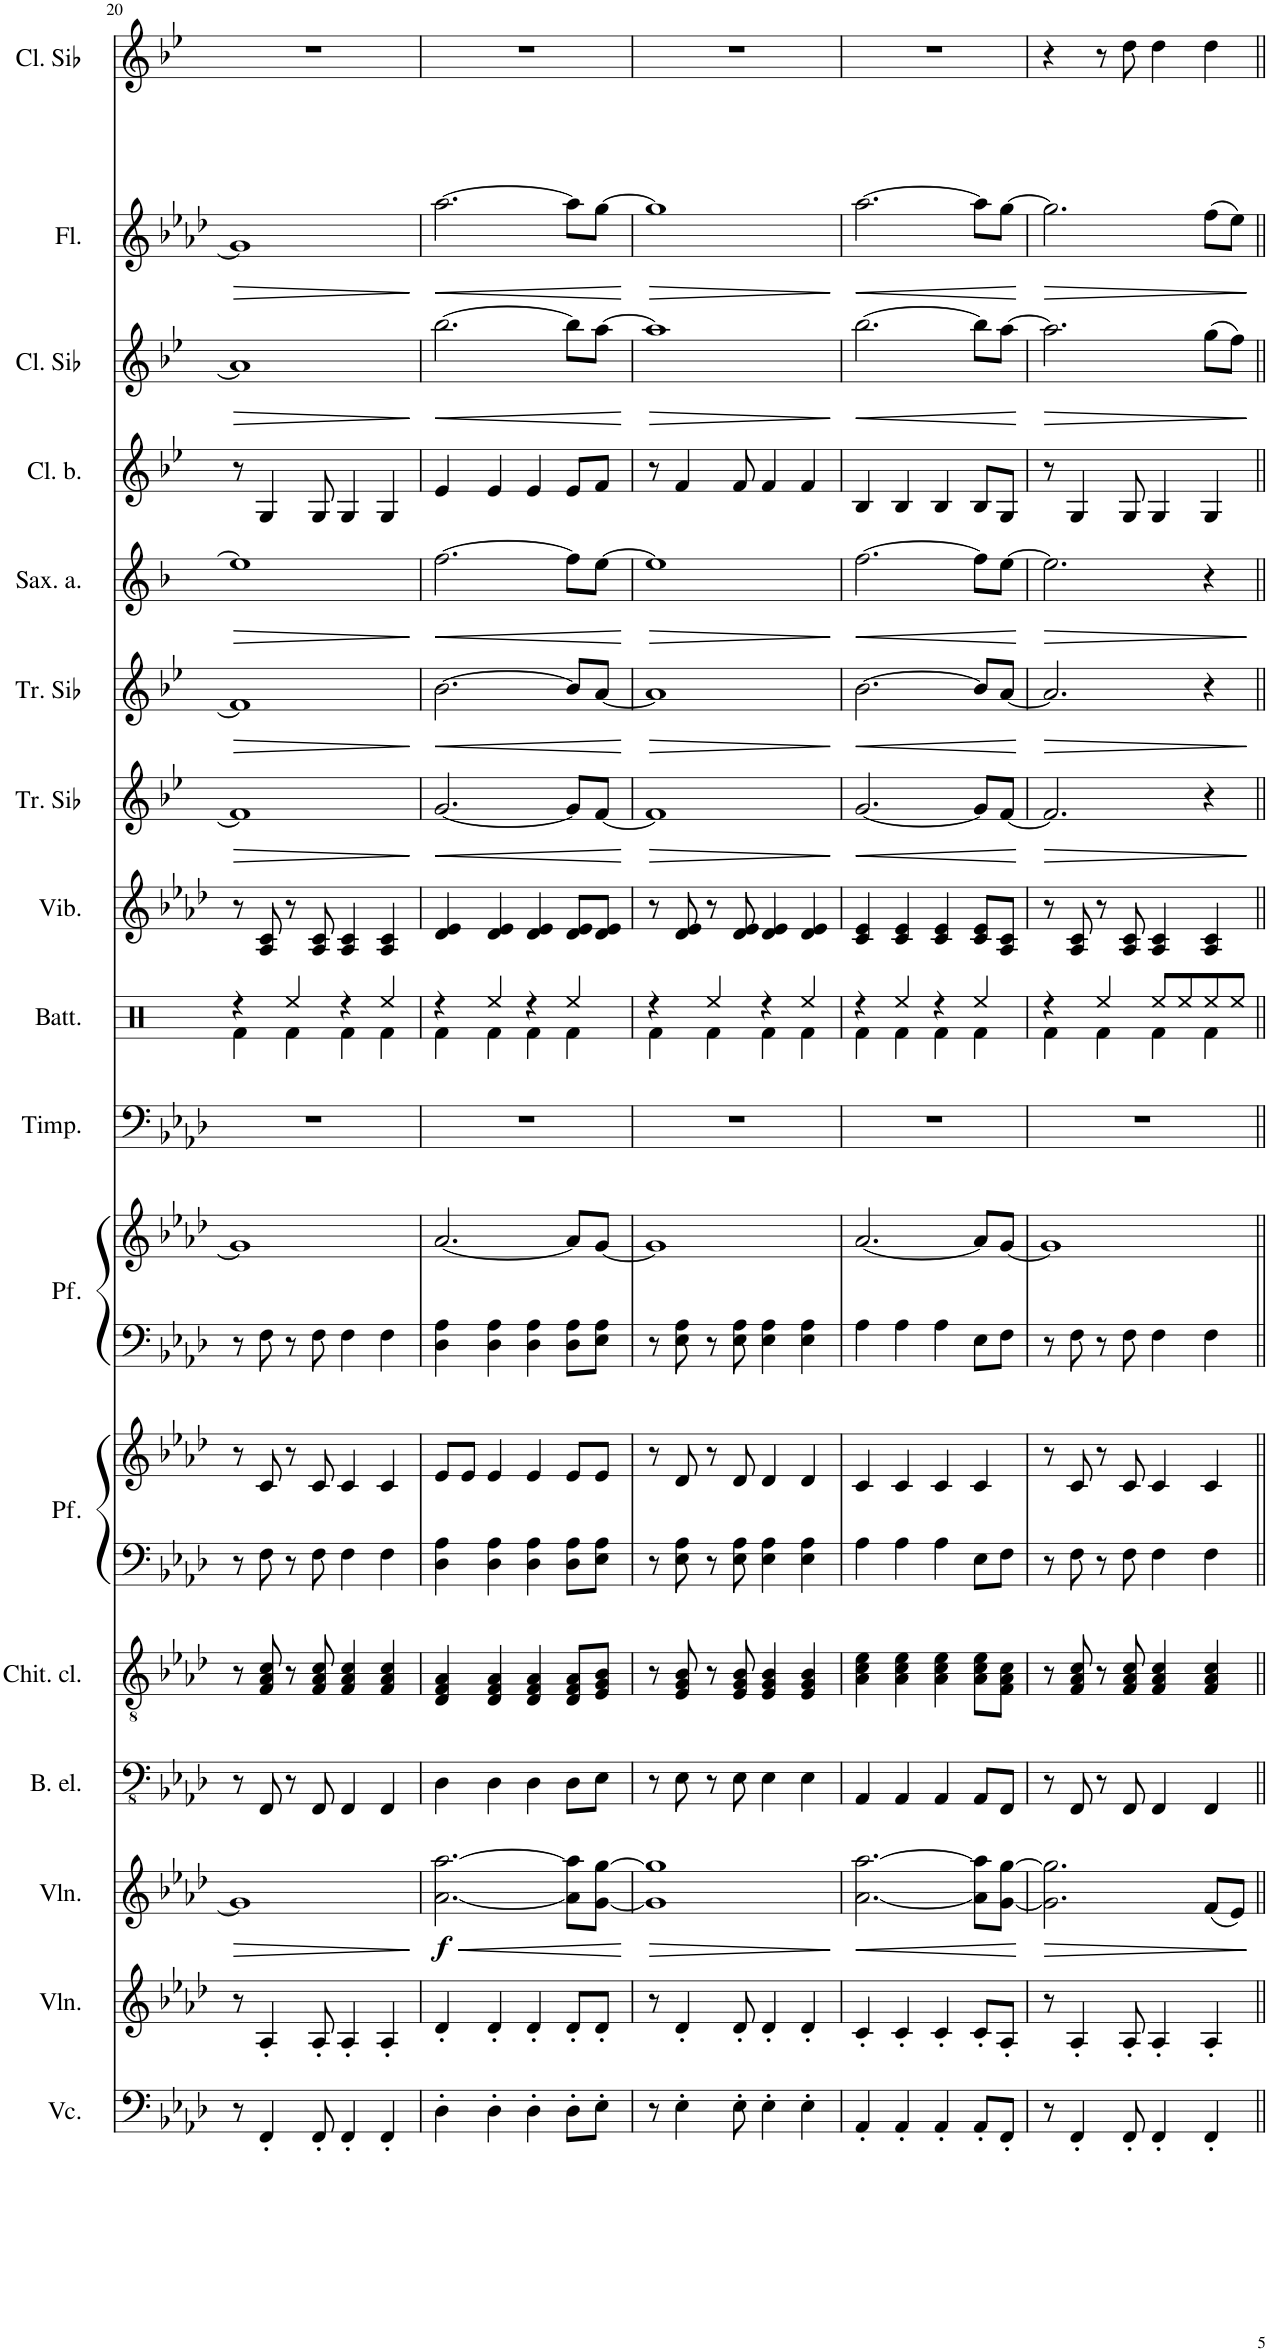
**kern	**kern	**kern	**dynam	**kern	**kern	**kern	**kern	**kern	**kern	**kern	**kern	**kern	**kern	**dynam	**kern	**dynam	**kern	**dynam	**kern	**kern	**dynam	**kern	**dynam	**kern
*part17	*part16	*part15	*part15	*part14	*part13	*part12	*part12	*part11	*part11	*part10	*part9	*part8	*part7	*part7	*part6	*part6	*part5	*part5	*part4	*part3	*part3	*part2	*part2	*part1
*staff19	*staff18	*staff17	*staff17	*staff16	*staff15	*staff14	*staff13	*staff12	*staff11	*staff10	*staff9	*staff8	*staff7	*staff7	*staff6	*staff6	*staff5	*staff5	*staff4	*staff3	*staff3	*staff2	*staff2	*staff1
*I"Violoncello	*I"Violino	*I"Violino	*	*I"Basso elettrico	*I"Chitarra acustica	*I"Piano	*	*I"Piano	*	*I"Timpani	*I"Batteria	*I"Vibrafono	*I"Tromba in Sib	*	*I"Tromba in Sib	*	*I"Sassofono contralto	*	*I"Clarinetto basso	*I"Clarinetto in Sib	*	*I"Flauto	*	*I"Clarinetto in Sib
*I'Vc.	*I'Vln.	*I'Vln.	*	*I'B. el.	*	*	*	*	*	*I'Timp.	*I'Batt.	*I'Vib.	*I'Tr. Sib	*	*I'Tr. Sib	*	*	*	*I'Cl. b.	*I'Cl. Sib	*	*I'Fl.	*	*I'Cl. Sib
!!LO:PB:g=z
*clefF4	*clefG2	*clefG2	*	*clefFv4	*clefGv2	*clefF4	*clefG2	*clefF4	*clefG2	*clefF4	*clefX	*clefG2	*clefG2	*	*clefG2	*	*clefG2	*	*clefG2	*clefG2	*	*clefG2	*	*clefG2
*	*	*	*	*	*	*	*	*	*	*	*	*	*Trd1c2	*	*Trd1c2	*	*Trd5c9	*	*Trd8c14	*Trd1c2	*	*	*	*Trd1c2
*k[b-e-a-d-]	*k[b-e-a-d-]	*k[b-e-a-d-]	*	*k[b-e-a-d-]	*k[b-e-a-d-]	*k[b-e-a-d-]	*k[b-e-a-d-]	*k[b-e-a-d-]	*k[b-e-a-d-]	*k[b-e-a-d-]	*k[]	*k[b-e-a-d-]	*k[b-e-]	*	*k[b-e-]	*	*k[b-]	*	*k[b-e-]	*k[b-e-]	*	*k[b-e-a-d-]	*	*k[b-e-]
*M4/4	*M4/4	*M4/4	*	*M4/4	*M4/4	*M4/4	*M4/4	*M4/4	*M4/4	*M4/4	*M4/4	*M4/4	*M4/4	*	*M4/4	*	*M4/4	*	*M4/4	*M4/4	*	*M4/4	*	*M4/4
=20	=20	=20	=20	=20	=20	=20	=20	=20	=20	=20	=20	=20	=20	=20	=20	=20	=20	=20	=20	=20	=20	=20	=20	=20
!	!	!	!LO:HP:b	!	!	!	!	!	!	!	!	!	!	!LO:HP:b	!	!LO:HP:b	!	!LO:HP:b	!	!	!LO:HP:b	!	!LO:HP:b	!
*	*	*	*	*	*	*	*	*	*	*	*^	*	*	*	*	*	*	*	*	*	*	*	*	*
8r	8r	1g]	>	8r	8r	8r	8r	8r	1g]	1r	4r	4Rf\	8r	1f]	>	1f]	>	1ee]	>	8r	1a]	>	1g]	>	1r
4FF'/	4A-'/	.	.	8FFF/	8F/ 8A-/ 8c/	8F\	8c/	8F\	.	.	.	.	8A-/ 8c/	.	.	.	.	.	.	4G/	.	.	.	.	.
.	.	.	.	8r	8r	8r	8r	8r	.	.	4Ree/	4Rf\	8r	.	.	.	.	.	.	.	.	.	.	.	.
8FF'/	8A-'/	.	.	8FFF/	8F/ 8A-/ 8c/	8F\	8c/	8F\	.	.	.	.	8A-/ 8c/	.	.	.	.	.	.	8G/	.	.	.	.	.
4FF'/	4A-'/	.	.	4FFF/	4F/ 4A-/ 4c/	4F\	4c/	4F\	.	.	4r	4Rf\	4A-/ 4c/	.	.	.	.	.	.	4G/	.	.	.	.	.
4FF'/	4A-'/	.	.	4FFF/	4F/ 4A-/ 4c/	4F\	4c/	4F\	.	.	4Ree/	4Rf\	4A-/ 4c/	.	.	.	.	.	.	4G/	.	.	.	.	.
*	*	*	*	*	*	*	*	*	*	*	*v	*v	*	*	*	*	*	*	*	*	*	*	*	*	*
.	.	.	]	.	.	.	.	.	.	.	.	.	.	]	.	]	.	]	.	.	]	.	]	.
=21	=21	=21	=21	=21	=21	=21	=21	=21	=21	=21	=21	=21	=21	=21	=21	=21	=21	=21	=21	=21	=21	=21	=21	=21
!	!	!	!LO:HP:b	!	!	!	!	!	!	!	!	!	!	!LO:HP:b	!	!LO:HP:b	!	!LO:HP:b	!	!	!LO:HP:b	!	!LO:HP:b	!
*	*	*	*	*	*	*	*	*	*	*	*^	*	*	*	*	*	*	*	*	*	*	*	*	*
!	!	!	!LO:DY:n=1:b	!	!	!	!	!	!	!	!	!	!	!	!	!	!	!	!	!	!	!	!	!	!
4D-'\	4d-'/	[2.a-\ [2.aa-\	< f	4DD-\	4D-/ 4F/ 4A-/	4D-\ 4A-\	8e-/L	4D-\ 4A-\	[2.a-/	1r	4r	4Rf\	4d-/ 4e-/	[2.g/	<	[2.b-\	<	[2.ff\	<	4e-/	[2.bb-\	<	[2.aa-\	<	1r
.	.	.	.	.	.	.	8e-/J	.	.	.	.	.	.	.	.	.	.	.	.	.	.	.	.	.	.
4D-'\	4d-'/	.	.	4DD-\	4D-/ 4F/ 4A-/	4D-\ 4A-\	4e-/	4D-\ 4A-\	.	.	4Ree/	4Rf\	4d-/ 4e-/	.	.	.	.	.	.	4e-/	.	.	.	.	.
4D-'\	4d-'/	.	.	4DD-\	4D-/ 4F/ 4A-/	4D-\ 4A-\	4e-/	4D-\ 4A-\	.	.	4r	4Rf\	4d-/ 4e-/	.	.	.	.	.	.	4e-/	.	.	.	.	.
8D-'\L	8d-'/L	8a-\] 8aa-\]L	.	8DD-\L	8D-/ 8F/ 8A-/L	8D-\ 8A-\L	8e-/L	8D-\ 8A-\L	8a-/L]	.	4Ree/	4Rf\	8d-/ 8e-/L	8g/L]	.	8b-/L]	.	8ff\L]	.	8e-/L	8bb-\L]	.	8aa-\L]	.	.
8E-'\J	8d-'/J	[8g\ [8gg\J	.	8EE-\J	8E-/ 8G/ 8B-/J	8E-\ 8A-\J	8e-/J	8E-\ 8A-\J	[8g/J	.	.	.	8d-/ 8e-/J	[8f/J	.	[8a/J	.	[8ee\J	.	8f/J	[8aa\J	.	[8gg\J	.	.
*	*	*	*	*	*	*	*	*	*	*	*v	*v	*	*	*	*	*	*	*	*	*	*	*	*	*
.	.	.	[	.	.	.	.	.	.	.	.	.	.	[	.	[	.	[	.	.	[	.	[	.
=22	=22	=22	=22	=22	=22	=22	=22	=22	=22	=22	=22	=22	=22	=22	=22	=22	=22	=22	=22	=22	=22	=22	=22	=22
!	!	!	!LO:HP:b	!	!	!	!	!	!	!	!	!	!	!LO:HP:b	!	!LO:HP:b	!	!LO:HP:b	!	!	!LO:HP:b	!	!LO:HP:b	!
*	*	*	*	*	*	*	*	*	*	*	*^	*	*	*	*	*	*	*	*	*	*	*	*	*
8r	8r	1g] 1gg]	>	8r	8r	8r	8r	8r	1g]	1r	4r	4Rf\	8r	1f]	>	1a]	>	1ee]	>	8r	1aa]	>	1gg]	>	1r
4E-'\	4d-'/	.	.	8EE-\	8E-/ 8G/ 8B-/	8E-\ 8A-\	8d-/	8E-\ 8A-\	.	.	.	.	8d-/ 8e-/	.	.	.	.	.	.	4f/	.	.	.	.	.
.	.	.	.	8r	8r	8r	8r	8r	.	.	4Ree/	4Rf\	8r	.	.	.	.	.	.	.	.	.	.	.	.
8E-'\	8d-'/	.	.	8EE-\	8E-/ 8G/ 8B-/	8E-\ 8A-\	8d-/	8E-\ 8A-\	.	.	.	.	8d-/ 8e-/	.	.	.	.	.	.	8f/	.	.	.	.	.
4E-'\	4d-'/	.	.	4EE-\	4E-/ 4G/ 4B-/	4E-\ 4A-\	4d-/	4E-\ 4A-\	.	.	4r	4Rf\	4d-/ 4e-/	.	.	.	.	.	.	4f/	.	.	.	.	.
4E-'\	4d-'/	.	.	4EE-\	4E-/ 4G/ 4B-/	4E-\ 4A-\	4d-/	4E-\ 4A-\	.	.	4Ree/	4Rf\	4d-/ 4e-/	.	.	.	.	.	.	4f/	.	.	.	.	.
*	*	*	*	*	*	*	*	*	*	*	*v	*v	*	*	*	*	*	*	*	*	*	*	*	*	*
.	.	.	]	.	.	.	.	.	.	.	.	.	.	]	.	]	.	]	.	.	]	.	]	.
=23	=23	=23	=23	=23	=23	=23	=23	=23	=23	=23	=23	=23	=23	=23	=23	=23	=23	=23	=23	=23	=23	=23	=23	=23
!	!	!	!LO:HP:b	!	!	!	!	!	!	!	!	!	!	!LO:HP:b	!	!LO:HP:b	!	!LO:HP:b	!	!	!LO:HP:b	!	!LO:HP:b	!
*	*	*	*	*	*	*	*	*	*	*	*^	*	*	*	*	*	*	*	*	*	*	*	*	*
4AA-'/	4c'/	[2.a-\ [2.aa-\	<	4AAA-/	4A-\ 4c\ 4e-\	4A-\	4c/	4A-\	[2.a-/	1r	4r	4Rf\	4c/ 4e-/	[2.g/	<	[2.b-\	<	[2.ff\	<	4B-/	[2.bb-\	<	[2.aa-\	<	1r
4AA-'/	4c'/	.	.	4AAA-/	4A-\ 4c\ 4e-\	4A-\	4c/	4A-\	.	.	4Ree/	4Rf\	4c/ 4e-/	.	.	.	.	.	.	4B-/	.	.	.	.	.
4AA-'/	4c'/	.	.	4AAA-/	4A-\ 4c\ 4e-\	4A-\	4c/	4A-\	.	.	4r	4Rf\	4c/ 4e-/	.	.	.	.	.	.	4B-/	.	.	.	.	.
8AA-'/L	8c'/L	8a-\] 8aa-\]L	.	8AAA-/L	8A-\ 8c\ 8e-\L	8E-\L	4c/	8E-\L	8a-/L]	.	4Ree/	4Rf\	8c/ 8e-/L	8g/L]	.	8b-/L]	.	8ff\L]	.	8B-/L	8bb-\L]	.	8aa-\L]	.	.
8FF'/J	8A-'/J	[8g\ [8gg\J	.	8FFF/J	8F\ 8A-\ 8c\J	8F\J	.	8F\J	[8g/J	.	.	.	8A-/ 8c/J	[8f/J	.	[8a/J	.	[8ee\J	.	8G/J	[8aa\J	.	[8gg\J	.	.
*	*	*	*	*	*	*	*	*	*	*	*v	*v	*	*	*	*	*	*	*	*	*	*	*	*	*
.	.	.	[	.	.	.	.	.	.	.	.	.	.	[	.	[	.	[	.	.	[	.	[	.
=24	=24	=24	=24	=24	=24	=24	=24	=24	=24	=24	=24	=24	=24	=24	=24	=24	=24	=24	=24	=24	=24	=24	=24	=24
!	!	!	!LO:HP:b	!	!	!	!	!	!	!	!	!	!	!LO:HP:b	!	!LO:HP:b	!	!LO:HP:b	!	!	!LO:HP:b	!	!LO:HP:b	!
*	*	*	*	*	*	*	*	*	*	*	*^	*	*	*	*	*	*	*	*	*	*	*	*	*
8r	8r	2.g\] 2.gg\]	>	8r	8r	8r	8r	8r	1g]	1r	4r	4Rf\	8r	2.f/]	>	2.a/]	>	2.ee\]	>	8r	2.aa\]	>	2.gg\]	>	4r
4FF'/	4A-'/	.	.	8FFF/	8F/ 8A-/ 8c/	8F\	8c/	8F\	.	.	.	.	8A-/ 8c/	.	.	.	.	.	.	4G/	.	.	.	.	.
.	.	.	.	8r	8r	8r	8r	8r	.	.	4Ree/	4Rf\	8r	.	.	.	.	.	.	.	.	.	.	.	8r
8FF'/	8A-'/	.	.	8FFF/	8F/ 8A-/ 8c/	8F\	8c/	8F\	.	.	.	.	8A-/ 8c/	.	.	.	.	.	.	8G/	.	.	.	.	8dd\
4FF'/	4A-'/	.	.	4FFF/	4F/ 4A-/ 4c/	4F\	4c/	4F\	.	.	8Ree/L	4Rf\	4A-/ 4c/	.	.	.	.	.	.	4G/	.	.	.	.	4dd\
.	.	.	.	.	.	.	.	.	.	.	8Ree/	.	.	.	.	.	.	.	.	.	.	.	.	.	.
4FF'/	4A-'/	(8f/L	.	4FFF/	4F/ 4A-/ 4c/	4F\	4c/	4F\	.	.	8Ree/	4Rf\	4A-/ 4c/	4r	.	4r	.	4r	.	4G/	(8gg\L	.	(8ff\L	.	4dd\
.	.	8e-/J)	.	.	.	.	.	.	.	.	8Ree/J	.	.	.	.	.	.	.	.	.	8ff\J)	.	8ee-\J)	.	.
*	*	*	*	*	*	*	*	*	*	*	*v	*v	*	*	*	*	*	*	*	*	*	*	*	*	*
.	.	.	]	.	.	.	.	.	.	.	.	.	.	]	.	]	.	]	.	.	]	.	]	.
=||	=||	=||	=||	=||	=||	=||	=||	=||	=||	=||	=||	=||	=||	=||	=||	=||	=||	=||	=||	=||	=||	=||	=||	=||
*-	*-	*-	*-	*-	*-	*-	*-	*-	*-	*-	*-	*-	*-	*-	*-	*-	*-	*-	*-	*-	*-	*-	*-	*-
